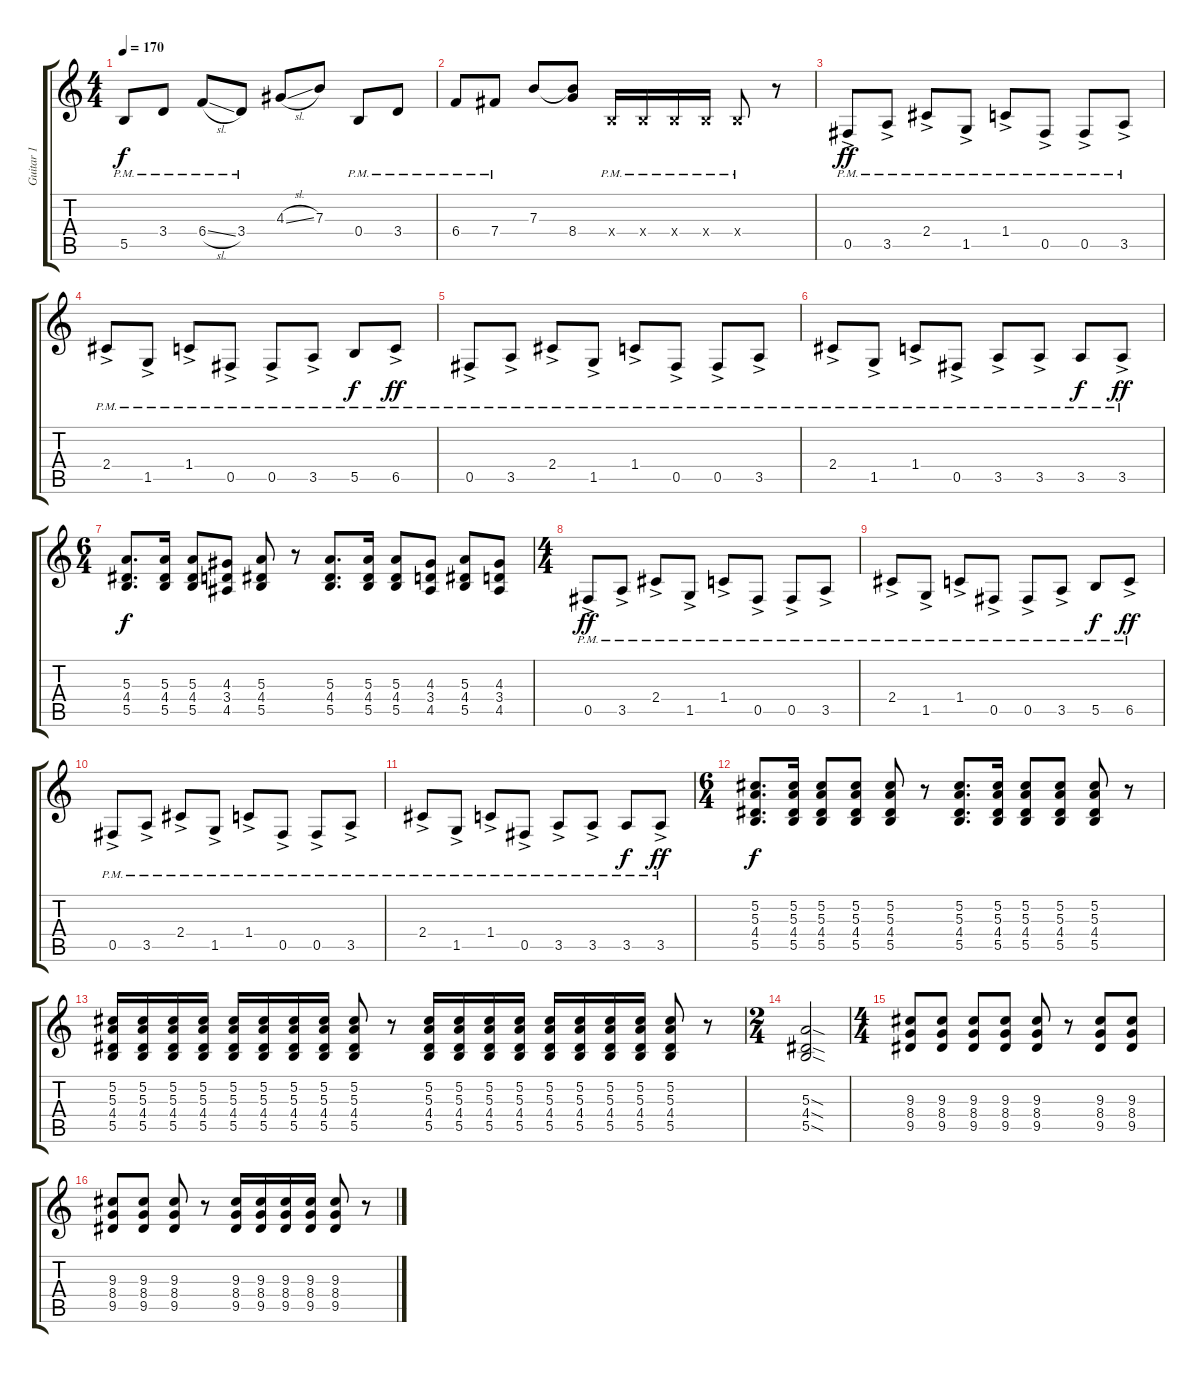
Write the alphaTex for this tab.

\track ("Guitar 1" "Guitar 1") {instrument overdrivenguitar}
\staff {score tabs}
\tuning (Db4 Ab3 E3 B2 Gb2 B1) {hide}
\ts (4 4)
\tempo 170
\clef g2
\ks c
5.5{pm}.8{dy f} 3.4{pm}.8 6.4{sl pm}.8 3.4{pm}.8 4.3{sl}.8 7.3.8 0.4{pm}.8 3.4{pm}.8 |
6.4{pm}.8 7.4{pm}.8 7.3.8 (7.3{t} 8.4).8 0.4{pm x}.16 0.4{pm x}.16 0.4{pm x}.16 0.4{pm x}.16 0.4{pm x}.8 r.8 |
0.5{ac pm}.8{dy ff} 3.5{ac pm}.8 2.4{ac pm}.8 1.5{ac pm}.8 1.4{ac pm}.8 0.5{ac pm}.8 0.5{ac pm}.8 3.5{ac pm}.8 |
2.4{ac pm}.8 1.5{ac pm}.8 1.4{ac pm}.8 0.5{ac pm}.8 0.5{ac pm}.8 3.5{ac pm}.8 5.5{pm}.8{dy f} 6.5{ac pm}.8{dy ff} |
0.5{ac pm}.8 3.5{ac pm}.8 2.4{ac pm}.8 1.5{ac pm}.8 1.4{ac pm}.8 0.5{ac pm}.8 0.5{ac pm}.8 3.5{ac pm}.8 |
2.4{ac pm}.8 1.5{ac pm}.8 1.4{ac pm}.8 0.5{ac pm}.8 3.5{ac pm}.8 3.5{ac pm}.8 3.5{pm}.8{dy f} 3.5{ac pm}.8{dy ff} |
\ts (6 4)
(5.3 4.4 5.5).8{d dy f} (5.3 4.4 5.5).16 (5.3 4.4 5.5).8 (4.3 3.4 4.5).8 (5.3 4.4 5.5).8 r.8 (5.3 4.4 5.5).8{d} (5.3 4.4 5.5).16 (5.3 4.4 5.5).8 (4.3 3.4 4.5).8 (5.3 4.4 5.5).8 (4.3 3.4 4.5).8 |
\ts (4 4)
0.5{ac pm}.8{dy ff} 3.5{ac pm}.8 2.4{ac pm}.8 1.5{ac pm}.8 1.4{ac pm}.8 0.5{ac pm}.8 0.5{ac pm}.8 3.5{ac pm}.8 |
2.4{ac pm}.8 1.5{ac pm}.8 1.4{ac pm}.8 0.5{ac pm}.8 0.5{ac pm}.8 3.5{ac pm}.8 5.5{pm}.8{dy f} 6.5{ac pm}.8{dy ff} |
0.5{ac pm}.8 3.5{ac pm}.8 2.4{ac pm}.8 1.5{ac pm}.8 1.4{ac pm}.8 0.5{ac pm}.8 0.5{ac pm}.8 3.5{ac pm}.8 |
2.4{ac pm}.8 1.5{ac pm}.8 1.4{ac pm}.8 0.5{ac pm}.8 3.5{ac pm}.8 3.5{ac pm}.8 3.5{pm}.8{dy f} 3.5{ac pm}.8{dy ff} |
\ts (6 4)
(5.2 5.3 4.4 5.5).8{d dy f} (5.2 5.3 4.4 5.5).16 (5.2 5.3 4.4 5.5).8 (5.2 5.3 4.4 5.5).8 (5.2 5.3 4.4 5.5).8 r.8 (5.2 5.3 4.4 5.5).8{d} (5.2 5.3 4.4 5.5).16 (5.2 5.3 4.4 5.5).8 (5.2 5.3 4.4 5.5).8 (5.2 5.3 4.4 5.5).8 r.8 |
(5.2 5.3 4.4 5.5).16 (5.2 5.3 4.4 5.5).16 (5.2 5.3 4.4 5.5).16 (5.2 5.3 4.4 5.5).16 (5.2 5.3 4.4 5.5).16 (5.2 5.3 4.4 5.5).16 (5.2 5.3 4.4 5.5).16 (5.2 5.3 4.4 5.5).16 (5.2 5.3 4.4 5.5).8 r.8 (5.2 5.3 4.4 5.5).16 (5.2 5.3 4.4 5.5).16 (5.2 5.3 4.4 5.5).16 (5.2 5.3 4.4 5.5).16 (5.2 5.3 4.4 5.5).16 (5.2 5.3 4.4 5.5).16 (5.2 5.3 4.4 5.5).16 (5.2 5.3 4.4 5.5).16 (5.2 5.3 4.4 5.5).8 r.8 |
\ts (2 4)
(5.3{sod} 4.4{sod} 5.5{sod}).2{volume 7} |
\ts (4 4)
(9.3 8.4 9.5).8{volume 16} (9.3 8.4 9.5).8 (9.3 8.4 9.5).8 (9.3 8.4 9.5).8 (9.3 8.4 9.5).8 r.8 (9.3 8.4 9.5).8 (9.3 8.4 9.5).8 |
(9.3 8.4 9.5).8 (9.3 8.4 9.5).8 (9.3 8.4 9.5).8 r.8 (9.3 8.4 9.5).16 (9.3 8.4 9.5).16 (9.3 8.4 9.5).16 (9.3 8.4 9.5).16 (9.3 8.4 9.5).8 r.8
